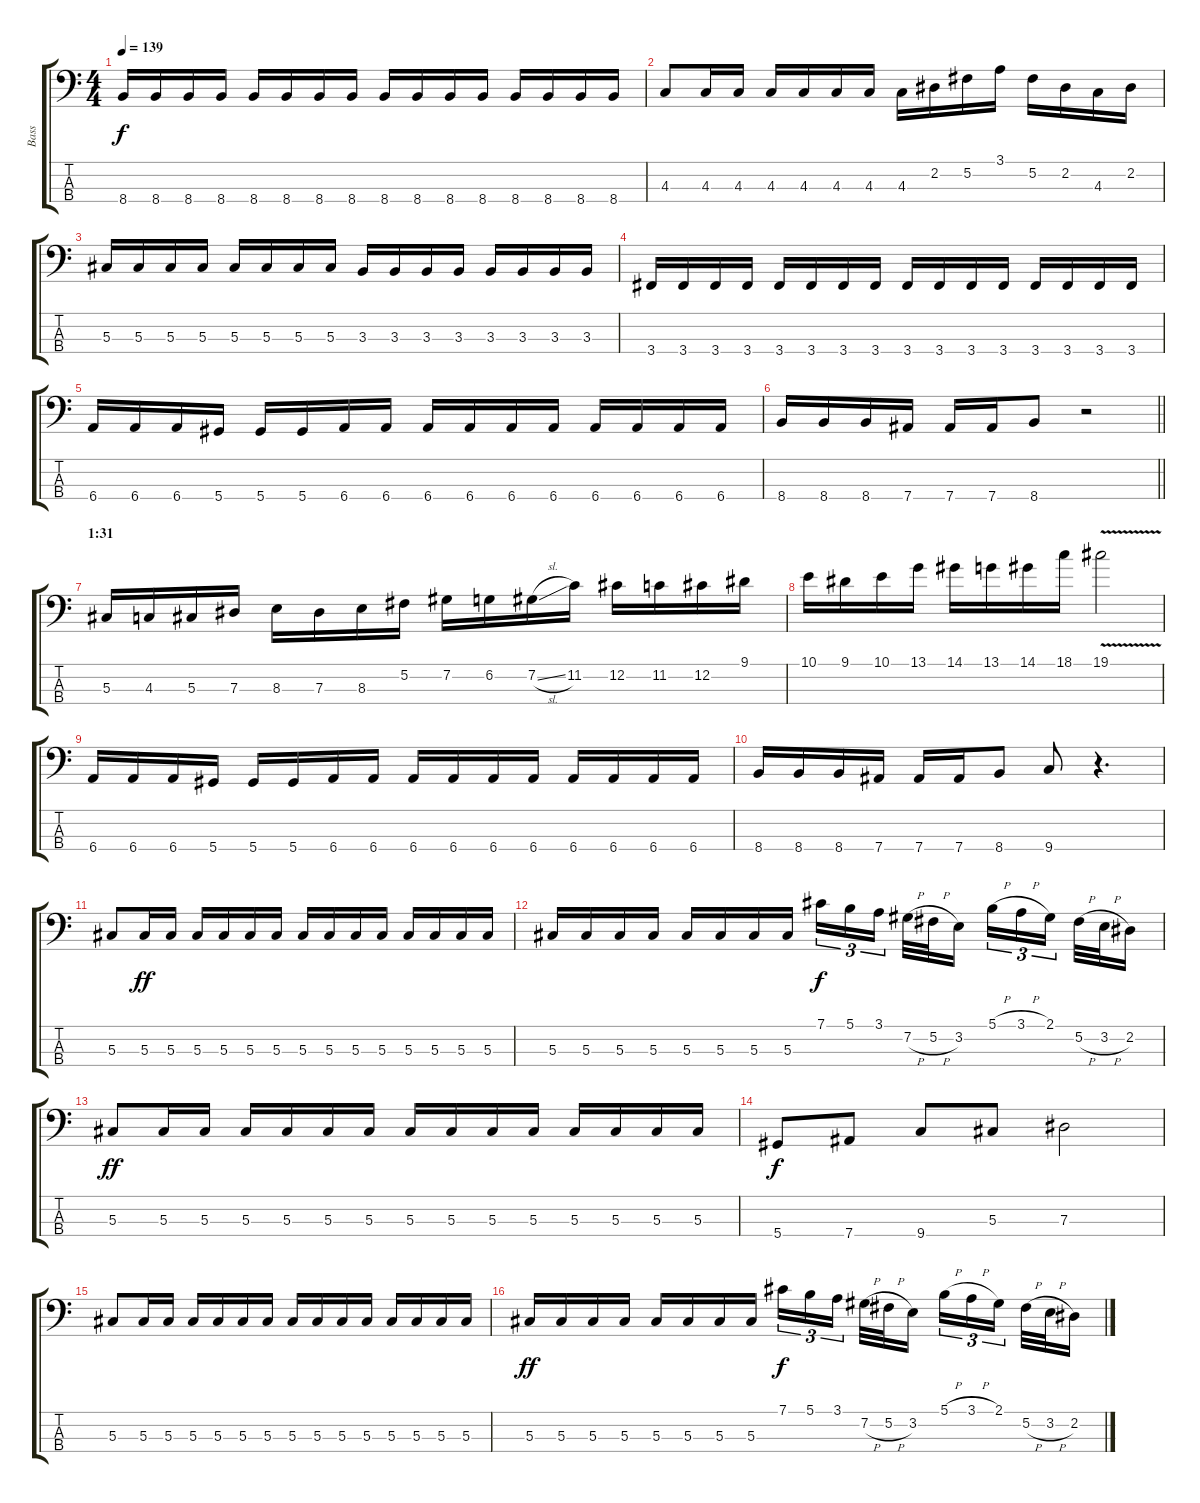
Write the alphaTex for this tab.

\track ("Bass" "Bass") {instrument electricbasspick}
\staff {score tabs}
\tuning (Gb2 Db2 Ab1 Eb1) {hide}
\ts (4 4)
\tempo 139
\clef f4
\ks c
8.4.16{dy f} 8.4.16 8.4.16 8.4.16 8.4.16 8.4.16 8.4.16 8.4.16 8.4.16 8.4.16 8.4.16 8.4.16 8.4.16 8.4.16 8.4.16 8.4.16 |
4.3.8 4.3.16 4.3.16 4.3.16 4.3.16 4.3.16 4.3.16 4.3.16 2.2.16 5.2.16 3.1.16 5.2.16 2.2.16 4.3.16 2.2.16 |
5.3.16 5.3.16 5.3.16 5.3.16 5.3.16 5.3.16 5.3.16 5.3.16 3.3.16 3.3.16 3.3.16 3.3.16 3.3.16 3.3.16 3.3.16 3.3.16 |
3.4.16 3.4.16 3.4.16 3.4.16 3.4.16 3.4.16 3.4.16 3.4.16 3.4.16 3.4.16 3.4.16 3.4.16 3.4.16 3.4.16 3.4.16 3.4.16 |
6.4.16 6.4.16 6.4.16 5.4.16 5.4.16 5.4.16 6.4.16 6.4.16 6.4.16 6.4.16 6.4.16 6.4.16 6.4.16 6.4.16 6.4.16 6.4.16 |
\barLineRight lightlight
8.4.16 8.4.16 8.4.16 7.4.16 7.4.16 7.4.16 8.4.8 r.2 |
\section ("" "1:31")
5.3.16 4.3.16 5.3.16 7.3.16 8.3.16 7.3.16 8.3.16 5.2.16 7.2.16 6.2.16 7.2{sl}.16 11.2.16 12.2.16 11.2.16 12.2.16 9.1.16 |
10.1.16 9.1.16 10.1.16 13.1.16 14.1.16 13.1.16 14.1.16 18.1.16 19.1{v}.2 |
6.4.16 6.4.16 6.4.16 5.4.16 5.4.16 5.4.16 6.4.16 6.4.16 6.4.16 6.4.16 6.4.16 6.4.16 6.4.16 6.4.16 6.4.16 6.4.16 |
8.4.16 8.4.16 8.4.16 7.4.16 7.4.16 7.4.16 8.4.8 9.4.8 r.4{d} |
5.3.8 5.3.16{dy ff} 5.3.16 5.3.16 5.3.16 5.3.16 5.3.16 5.3.16 5.3.16 5.3.16 5.3.16 5.3.16 5.3.16 5.3.16 5.3.16 |
5.3.16 5.3.16 5.3.16 5.3.16 5.3.16 5.3.16 5.3.16 5.3.16 7.1.16{tu (3 2) dy f} 5.1.16{tu (3 2)} 3.1.16{tu (3 2) beam splitsecondary} 7.2{h}.32 5.2{h}.32 3.2.16 5.1{h}.16{tu (3 2)} 3.1{h}.16{tu (3 2)} 2.1.16{tu (3 2) beam splitsecondary} 5.2{h}.32 3.2{h}.32 2.2.16 |
5.3.8{dy ff} 5.3.16 5.3.16 5.3.16 5.3.16 5.3.16 5.3.16 5.3.16 5.3.16 5.3.16 5.3.16 5.3.16 5.3.16 5.3.16 5.3.16 |
5.4.8{dy f} 7.4.8 9.4.8 5.3.8 7.3.2 |
5.3.8 5.3.16 5.3.16 5.3.16 5.3.16 5.3.16 5.3.16 5.3.16 5.3.16 5.3.16 5.3.16 5.3.16 5.3.16 5.3.16 5.3.16 |
5.3.16{dy ff} 5.3.16 5.3.16 5.3.16 5.3.16 5.3.16 5.3.16 5.3.16 7.1.16{tu (3 2) dy f} 5.1.16{tu (3 2)} 3.1.16{tu (3 2) beam splitsecondary} 7.2{h}.32 5.2{h}.32 3.2.16 5.1{h}.16{tu (3 2)} 3.1{h}.16{tu (3 2)} 2.1.16{tu (3 2) beam splitsecondary} 5.2{h}.32 3.2{h}.32 2.2.16
